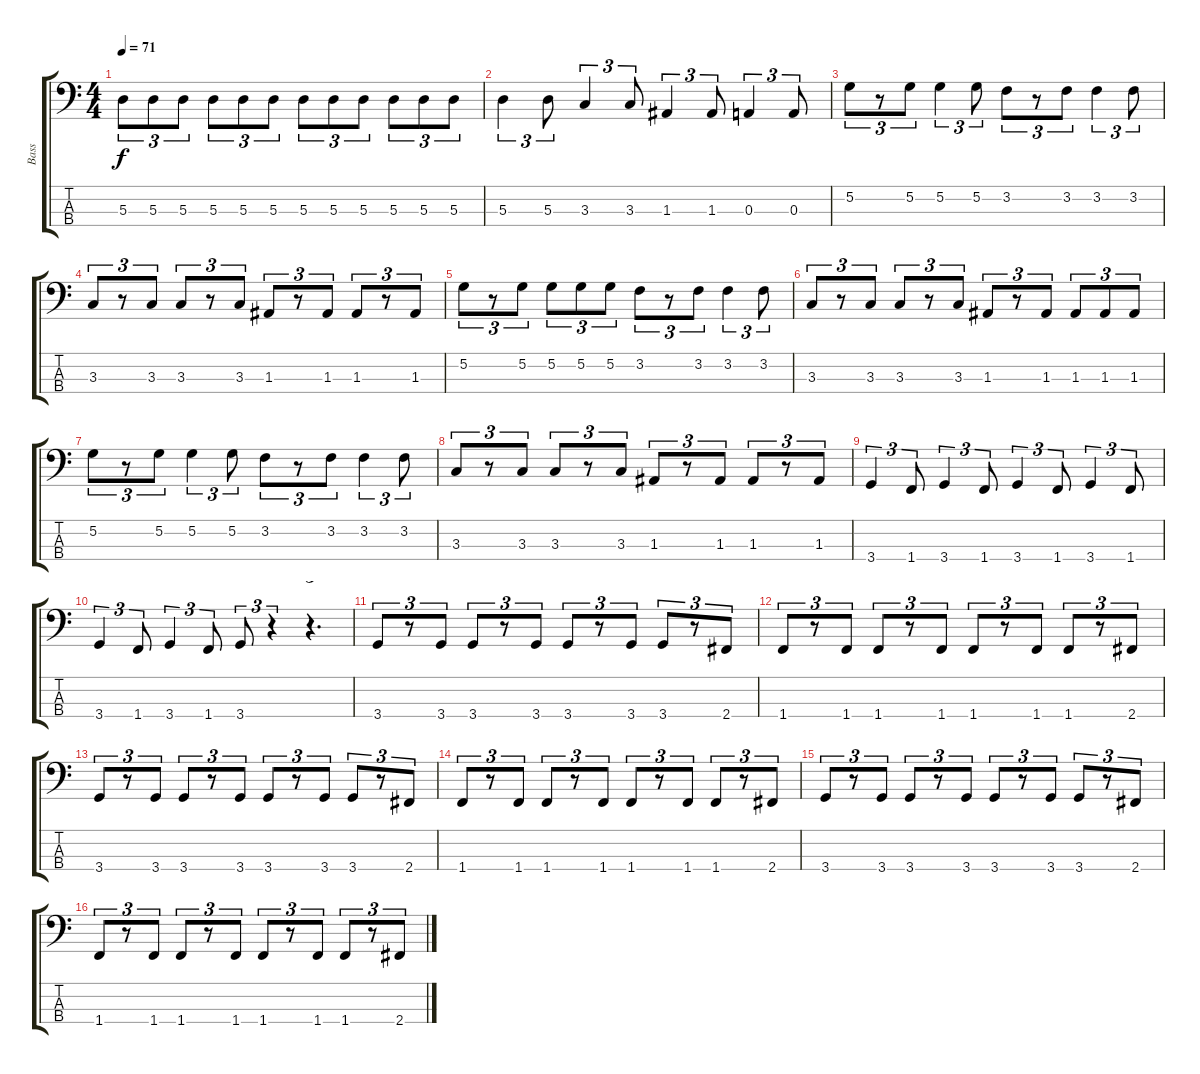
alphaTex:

\track ("Bass" "Bass") {instrument electricbassfinger}
\staff {score tabs}
\tuning (G2 D2 A1 E1) {hide}
\ts (4 4)
\tempo 71
\clef f4
\ks c
5.3.8{tu (3 2) dy f} 5.3.8{tu (3 2)} 5.3.8{tu (3 2)} 5.3.8{tu (3 2)} 5.3.8{tu (3 2)} 5.3.8{tu (3 2)} 5.3.8{tu (3 2)} 5.3.8{tu (3 2)} 5.3.8{tu (3 2)} 5.3.8{tu (3 2)} 5.3.8{tu (3 2)} 5.3.8{tu (3 2)} |
5.3.4{tu (3 2)} 5.3.8{tu (3 2)} 3.3.4{tu (3 2)} 3.3.8{tu (3 2)} 1.3.4{tu (3 2)} 1.3.8{tu (3 2)} 0.3.4{tu (3 2)} 0.3.8{tu (3 2)} |
5.2.8{tu (3 2)} r.8{tu (3 2)} 5.2.8{tu (3 2)} 5.2.4{tu (3 2)} 5.2.8{tu (3 2)} 3.2.8{tu (3 2)} r.8{tu (3 2)} 3.2.8{tu (3 2)} 3.2.4{tu (3 2)} 3.2.8{tu (3 2)} |
3.3.8{tu (3 2)} r.8{tu (3 2)} 3.3.8{tu (3 2)} 3.3.8{tu (3 2)} r.8{tu (3 2)} 3.3.8{tu (3 2)} 1.3.8{tu (3 2)} r.8{tu (3 2)} 1.3.8{tu (3 2)} 1.3.8{tu (3 2)} r.8{tu (3 2)} 1.3.8{tu (3 2)} |
5.2.8{tu (3 2)} r.8{tu (3 2)} 5.2.8{tu (3 2)} 5.2.8{tu (3 2)} 5.2.8{tu (3 2)} 5.2.8{tu (3 2)} 3.2.8{tu (3 2)} r.8{tu (3 2)} 3.2.8{tu (3 2)} 3.2.4{tu (3 2)} 3.2.8{tu (3 2)} |
3.3.8{tu (3 2)} r.8{tu (3 2)} 3.3.8{tu (3 2)} 3.3.8{tu (3 2)} r.8{tu (3 2)} 3.3.8{tu (3 2)} 1.3.8{tu (3 2)} r.8{tu (3 2)} 1.3.8{tu (3 2)} 1.3.8{tu (3 2)} 1.3.8{tu (3 2)} 1.3.8{tu (3 2)} |
5.2.8{tu (3 2)} r.8{tu (3 2)} 5.2.8{tu (3 2)} 5.2.4{tu (3 2)} 5.2.8{tu (3 2)} 3.2.8{tu (3 2)} r.8{tu (3 2)} 3.2.8{tu (3 2)} 3.2.4{tu (3 2)} 3.2.8{tu (3 2)} |
3.3.8{tu (3 2)} r.8{tu (3 2)} 3.3.8{tu (3 2)} 3.3.8{tu (3 2)} r.8{tu (3 2)} 3.3.8{tu (3 2)} 1.3.8{tu (3 2)} r.8{tu (3 2)} 1.3.8{tu (3 2)} 1.3.8{tu (3 2)} r.8{tu (3 2)} 1.3.8{tu (3 2)} |
3.4.4{tu (3 2)} 1.4.8{tu (3 2)} 3.4.4{tu (3 2)} 1.4.8{tu (3 2)} 3.4.4{tu (3 2)} 1.4.8{tu (3 2)} 3.4.4{tu (3 2)} 1.4.8{tu (3 2)} |
3.4.4{tu (3 2)} 1.4.8{tu (3 2)} 3.4.4{tu (3 2)} 1.4.8{tu (3 2)} 3.4.8{tu (3 2)} r.4{tu (3 2)} r.4{d tu (3 2)} |
3.4.8{tu (3 2)} r.8{tu (3 2)} 3.4.8{tu (3 2)} 3.4.8{tu (3 2)} r.8{tu (3 2)} 3.4.8{tu (3 2)} 3.4.8{tu (3 2)} r.8{tu (3 2)} 3.4.8{tu (3 2)} 3.4.8{tu (3 2)} r.8{tu (3 2)} 2.4.8{tu (3 2)} |
1.4.8{tu (3 2)} r.8{tu (3 2)} 1.4.8{tu (3 2)} 1.4.8{tu (3 2)} r.8{tu (3 2)} 1.4.8{tu (3 2)} 1.4.8{tu (3 2)} r.8{tu (3 2)} 1.4.8{tu (3 2)} 1.4.8{tu (3 2)} r.8{tu (3 2)} 2.4.8{tu (3 2)} |
3.4.8{tu (3 2)} r.8{tu (3 2)} 3.4.8{tu (3 2)} 3.4.8{tu (3 2)} r.8{tu (3 2)} 3.4.8{tu (3 2)} 3.4.8{tu (3 2)} r.8{tu (3 2)} 3.4.8{tu (3 2)} 3.4.8{tu (3 2)} r.8{tu (3 2)} 2.4.8{tu (3 2)} |
1.4.8{tu (3 2)} r.8{tu (3 2)} 1.4.8{tu (3 2)} 1.4.8{tu (3 2)} r.8{tu (3 2)} 1.4.8{tu (3 2)} 1.4.8{tu (3 2)} r.8{tu (3 2)} 1.4.8{tu (3 2)} 1.4.8{tu (3 2)} r.8{tu (3 2)} 2.4.8{tu (3 2)} |
3.4.8{tu (3 2)} r.8{tu (3 2)} 3.4.8{tu (3 2)} 3.4.8{tu (3 2)} r.8{tu (3 2)} 3.4.8{tu (3 2)} 3.4.8{tu (3 2)} r.8{tu (3 2)} 3.4.8{tu (3 2)} 3.4.8{tu (3 2)} r.8{tu (3 2)} 2.4.8{tu (3 2)} |
1.4.8{tu (3 2)} r.8{tu (3 2)} 1.4.8{tu (3 2)} 1.4.8{tu (3 2)} r.8{tu (3 2)} 1.4.8{tu (3 2)} 1.4.8{tu (3 2)} r.8{tu (3 2)} 1.4.8{tu (3 2)} 1.4.8{tu (3 2)} r.8{tu (3 2)} 2.4.8{tu (3 2)}
